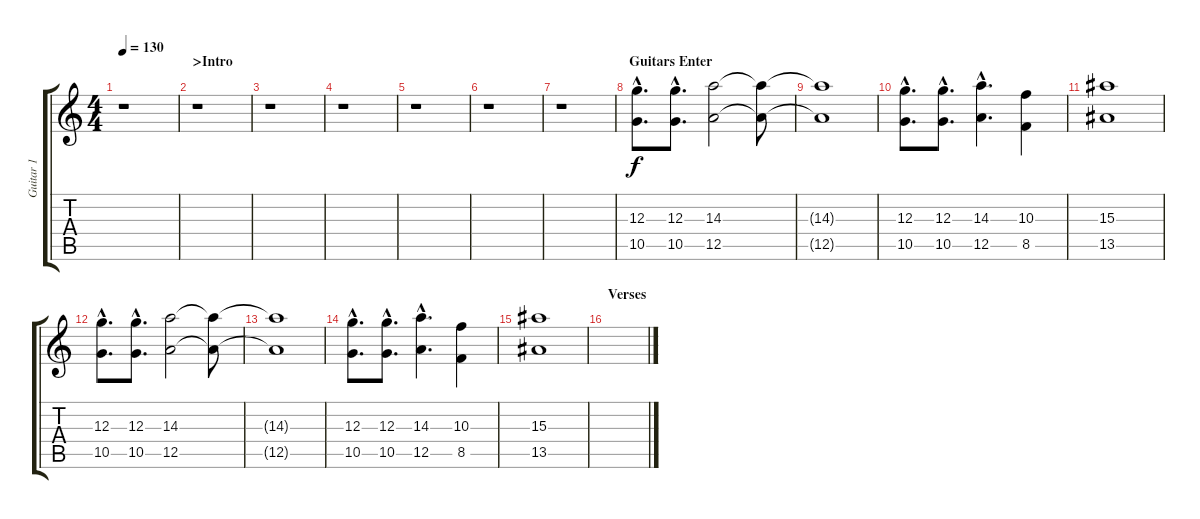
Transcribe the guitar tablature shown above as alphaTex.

\track ("Guitar 1" "Guitar 1") {instrument distortionguitar}
\staff {score tabs}
\tuning (E4 B3 G3 D3 A2 E2) {hide}
\ts (4 4)
\tempo 130
\clef g2
\ks c
r.1{dy f instrument distortionguitar} |
\section ("" ">Intro")
r.1 |
r.1 |
r.1 |
r.1 |
r.1 |
r.1 |
\section ("" "Guitars Enter")
(12.3{hac} 10.5{hac}).8{d} (12.3{hac} 10.5{hac}).8{d} (14.3 12.5).2 (14.3{t} 12.5{t}).8 |
(14.3{t} 12.5{t}).1 |
(12.3{hac} 10.5{hac}).8{d} (12.3{hac} 10.5{hac}).8{d} (14.3{hac} 12.5{hac}).4{d} (10.3 8.5).4 |
(15.3 13.5).1 |
(12.3{hac} 10.5{hac}).8{d} (12.3{hac} 10.5{hac}).8{d} (14.3 12.5).2 (14.3{t} 12.5{t}).8 |
(14.3{t} 12.5{t}).1 |
(12.3{hac} 10.5{hac}).8{d} (12.3{hac} 10.5{hac}).8{d} (14.3{hac} 12.5{hac}).4{d} (10.3 8.5).4 |
(15.3 13.5).1 |
\section ("" "Verses")
